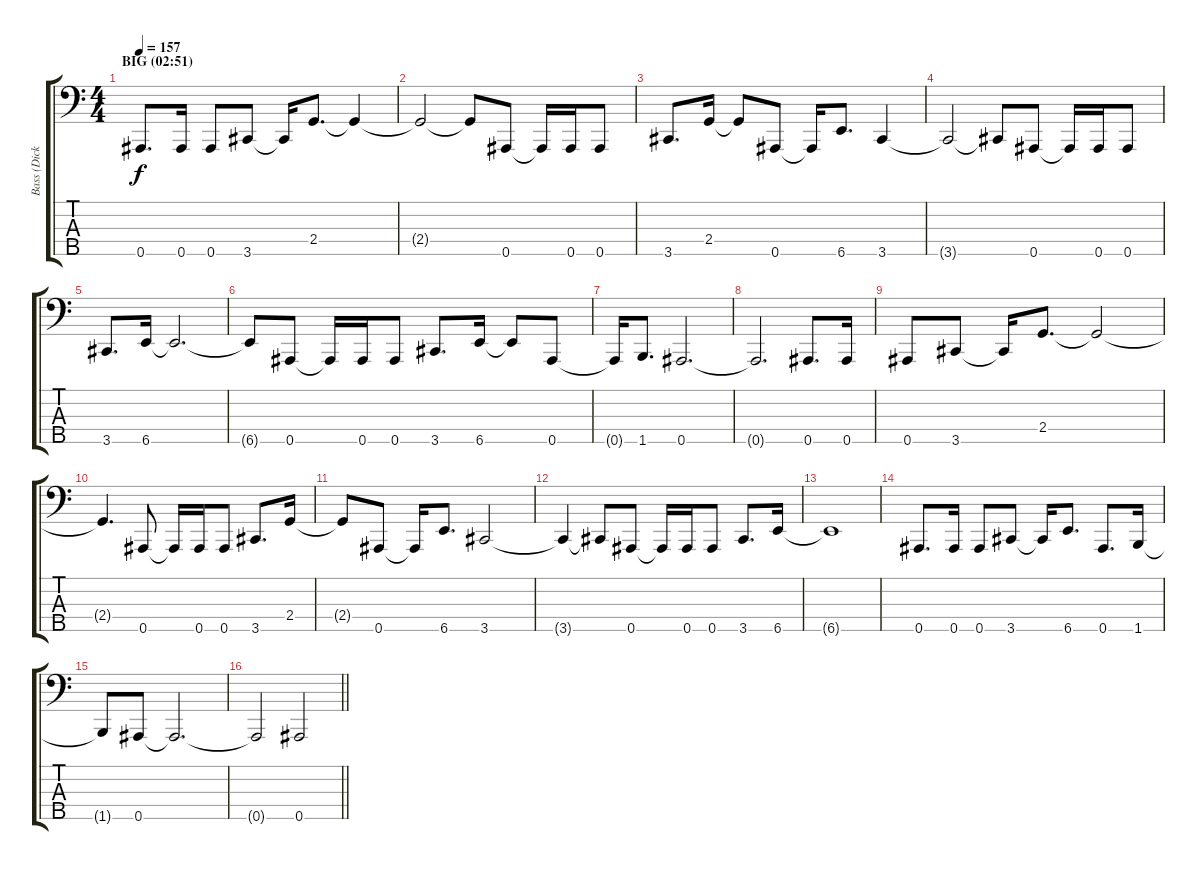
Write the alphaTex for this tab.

\track ("Bass (Dick Lovgren)" "Bass (Dick") {instrument slapbass1}
\staff {score tabs}
\tuning (Ab2 Eb2 Bb1 F1 Bb0) {hide}
\ts (4 4)
\section ("" "BIG (02:51)")
\tempo 157
\clef f4
\ks c
0.5.8{d dy f} 0.5.16 0.5.8 3.5.8 3.5{t}.16 2.4.8{d} 2.4{t}.4 |
2.4{t}.2 2.4{t}.8 0.5.8 0.5{t}.16 0.5.16 0.5.8 |
3.5.8{d} 2.4.16 2.4{t}.8 0.5.8 0.5{t}.16 6.5.8{d} 3.5.4 |
3.5{t}.2 3.5{t}.8 0.5.8 0.5{t}.16 0.5.16 0.5.8 |
3.5.8{d} 6.5.16 6.5{t}.2{d} |
6.5{t}.8 0.5.8 0.5{t}.16 0.5.16 0.5.8 3.5.8{d} 6.5.16 6.5{t}.8 0.5.8 |
0.5{t}.16 1.5.8{d} 0.5.2{d} |
0.5{t}.2{d} 0.5.8{d} 0.5.16 |
0.5.8 3.5.8 3.5{t}.16 2.4.8{d} 2.4{t}.2 |
2.4{t}.4{d} 0.5.8 0.5{t}.16 0.5.16 0.5.8 3.5.8{d} 2.4.16 |
2.4{t}.8 0.5.8 0.5{t}.16 6.5.8{d} 3.5.2 |
3.5{t}.4 3.5{t}.8 0.5.8 0.5{t}.16 0.5.16 0.5.8 3.5.8{d} 6.5.16 |
6.5{t}.1 |
0.5.8{d} 0.5.16 0.5.8 3.5.8 3.5{t}.16 6.5.8{d} 0.5.8{d} 1.5.16 |
1.5{t}.8 0.5.8 0.5{t}.2{d} |
\barLineRight lightlight
0.5{t}.2 0.5.2
